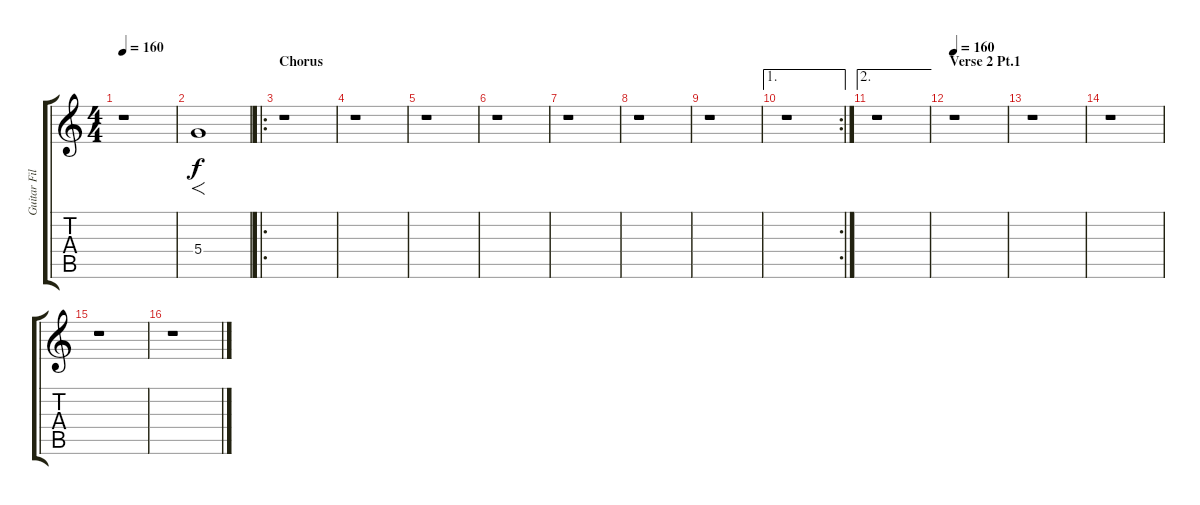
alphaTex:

\track ("Guitar Fills" "Guitar Fil") {instrument overdrivenguitar}
\staff {score tabs}
\tuning (E4 B3 G3 D3 A2 E2) {hide}
\ts (4 4)
\tempo 160
\clef g2
\ks c
r.1{dy f} |
5.4.1{f volume 13 balance 9} |
\ro
\section ("" "Chorus")
r.1 |
r.1 |
r.1 |
r.1 |
r.1 |
r.1 |
r.1 |
\ae 1
\rc 2
r.1 |
\ae 2
r.1 |
\section ("" "Verse 2 Pt.1")
\tempo 160
r.1 |
r.1 |
r.1 |
r.1 |
r.1
